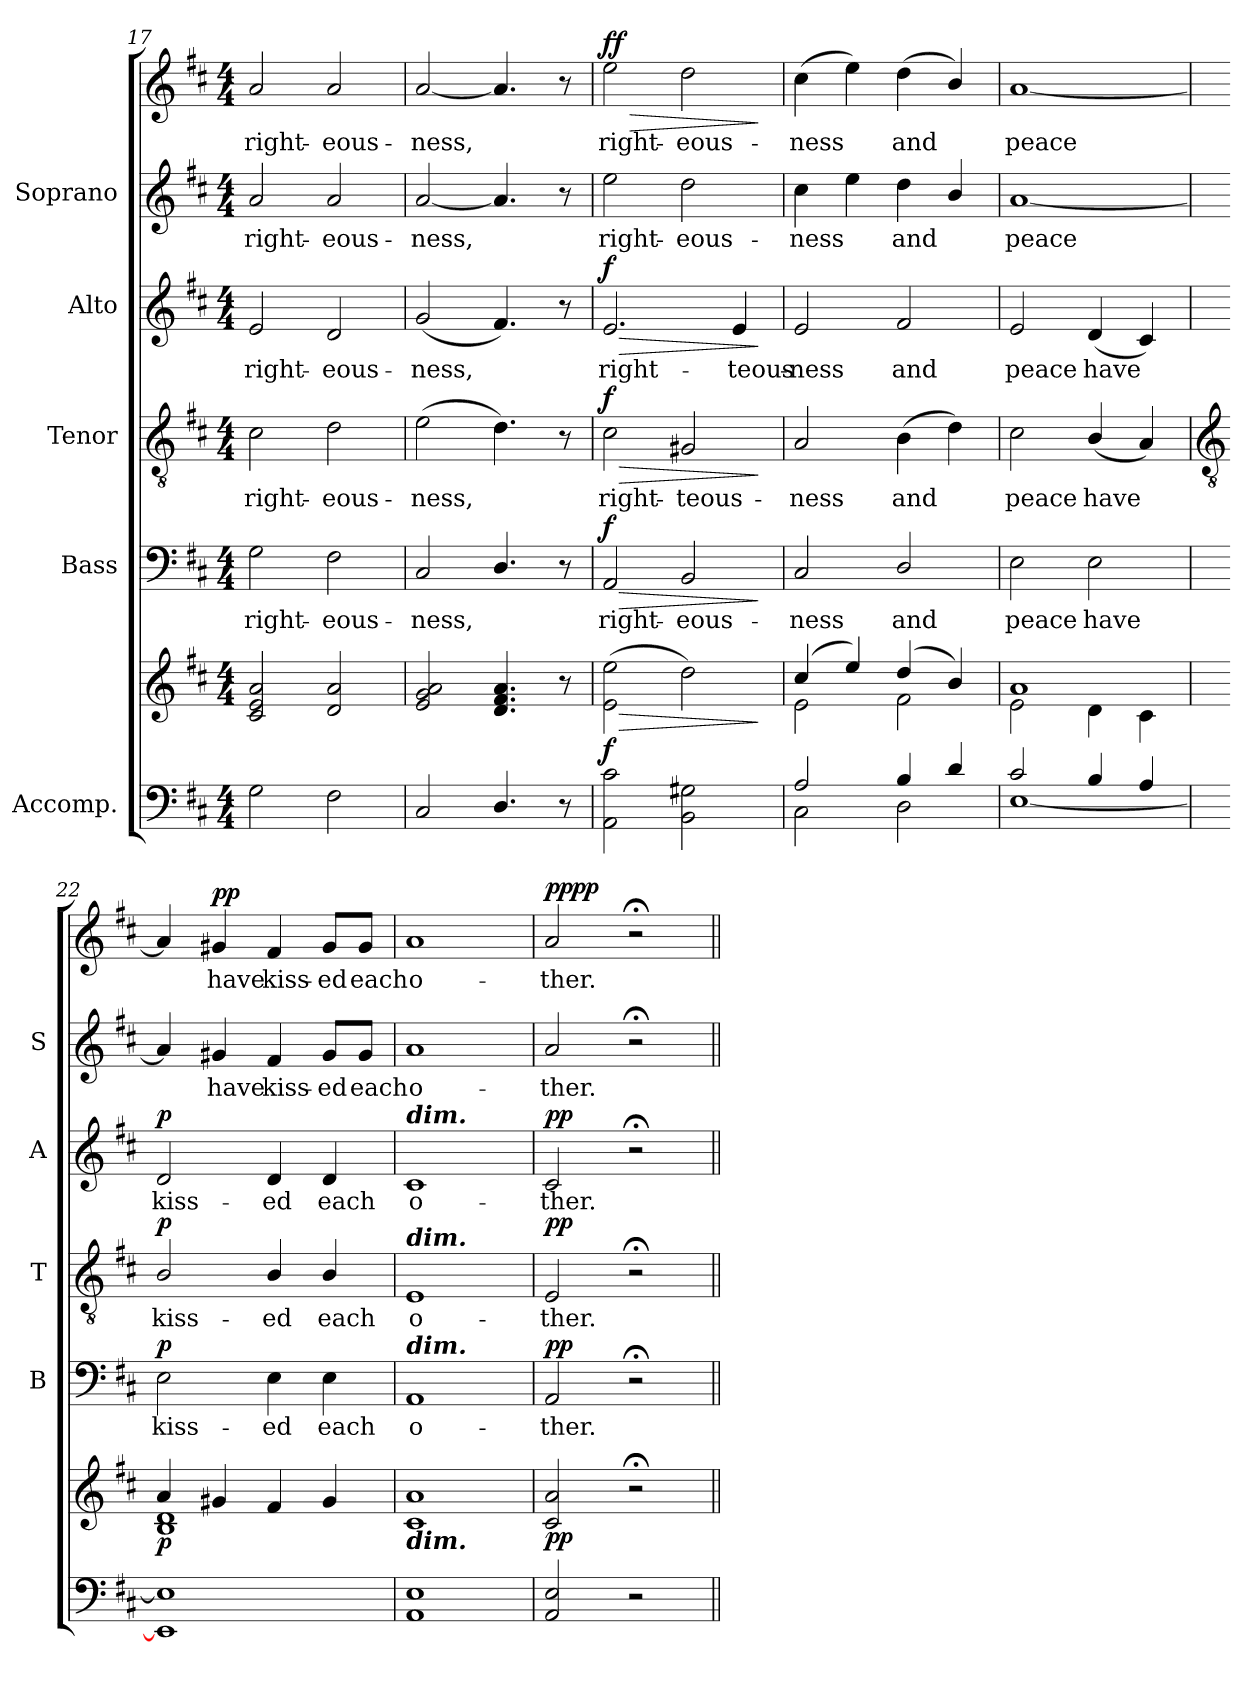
**kern	**kern	**dynam	**kern	**text	**dynam	**kern	**text	**dynam	**kern	**text	**dynam	**kern	**text	**kern	**text	**dynam
*part5	*part5	*part5	*part4	*part4	*part4	*part3	*part3	*part3	*part2	*part2	*part2	*part1	*part1	*part1	*part1	*part1
*staff7	*staff6	*staff6/7	*staff5	*staff5	*staff5	*staff4	*staff4	*staff4	*staff3	*staff3	*staff3	*staff2	*staff2	*staff1	*staff1	*staff1/2
*I"Accomp.	*	*	*I"Bass	*	*	*I"Tenor	*	*	*I"Alto	*	*	*I"Soprano	*	*	*	*
*	*	*	*I'B	*	*	*I'T	*	*	*I'A	*	*	*I'S	*	*	*	*
*clefF4	*clefG2	*	*clefF4	*	*	*clefGv2	*	*	*clefG2	*	*	*	*	*clefG2	*	*
*k[f#c#]	*k[f#c#]	*	*k[f#c#]	*	*	*k[f#c#]	*	*	*k[f#c#]	*	*	*k[f#c#]	*	*k[f#c#]	*	*
*D:	*D:	*	*D:	*	*	*D:	*	*	*D:	*	*	*D:	*	*D:	*	*
*M4/4	*M4/4	*	*M4/4	*	*	*M4/4	*	*	*M4/4	*	*	*M4/4	*	*M4/4	*	*
=17	=17	=17	=17	=17	=17	=17	=17	=17	=17	=17	=17	=17	=17	=17	=17	=17
*^	*^	*	*	*	*	*	*	*	*	*	*	*	*	*	*	*
!	!	!	!	!	!	!LO:LY:b	!	!	!LO:LY:b	!	!	!LO:LY:b	!	!	!LO:LY:b	!	!LO:LY:b	!
2G\	2ryy	2c#/ 2e/ 2a/	2ryy	.	2G	right-	.	2c#	right-	.	2e	right-	.	2a	right-	2a	right-	.
!	!	!	!	!	!	!LO:LY:b	!	!	!LO:LY:b	!	!	!LO:LY:b	!	!	!LO:LY:b	!	!LO:LY:b	!
2F#\	2ryy	2d/ 2a/	2ryy	.	2F#	-eous-	.	2d	-eous-	.	2d	-eous-	.	2a	-eous-	2a	-eous-	.
=18	=18	=18	=18	=18	=18	=18	=18	=18	=18	=18	=18	=18	=18	=18	=18	=18	=18	=18
!	!	!	!	!	!	!LO:LY:b	!	!	!LO:LY:b	!	!	!LO:LY:b	!	!	!LO:LY:b	!	!LO:LY:b	!
2C#/	2ryy	2e/ 2g/ 2a/	2ryy	.	2C#	-ness,	.	(>2e	-ness,	.	(<2g	-ness,	.	[2a	-ness,	[2a	-ness,	.
4.D/	2ryy	4.d/ 4.f#/ 4.a/	2ryy	.	4.D/	.	.	4.d)	.	.	4.f#)	.	.	4.a]	.	4.a]	.	.
8r	.	8r	.	.	8r	.	.	8r	.	.	8r	.	.	8r	.	8r	.	.
=19	=19	=19	=19	=19	=19	=19	=19	=19	=19	=19	=19	=19	=19	=19	=19	=19	=19	=19
!	!	!	!	!LO:HP:b	!	!LO:LY:b	!LO:HP:b	!	!LO:LY:b	!LO:HP:b	!	!LO:LY:b	!LO:HP:b	!	!LO:LY:b	!	!LO:LY:b	!LO:HP:b
!	!	!	!	!LO:DY:n=1:b	!	!	!LO:DY:n=1:b	!	!	!LO:DY:n=1:b	!	!	!LO:DY:n=1:b	!	!	!	!	!LO:DY:n=1:b=2
!	!	!	!	!	!	!	!	!	!	!	!	!	!	!	!	!	!	!LO:DY:n=2:b
2AA\ 2c#\	2ryy	(>2e\ 2ee\	2ryy	> f	2AA	right-	> f	2c#	right-	> f	2.e	right-	> f	2ee	right-	2ee	right-	> f f
!	!	!	!	!	!	!LO:LY:b	!	!	!LO:LY:b	!	!	!	!	!	!LO:LY:b	!	!LO:LY:b	!
2BB\ 2G#X\	2ryy	2dd\)	2ryy	.	2BB	-eous-	.	2G#X	-teous-	.	.	.	.	2dd	-eous-	2dd	-eous-	.
!	!	!	!	!	!	!	!	!	!	!	!	!LO:LY:b	!	!	!	!	!	!
.	.	.	.	.	.	.	.	.	.	.	4e	-teous-	.	.	.	.	.	.
*v	*v	*	*	*	*	*	*	*	*	*	*	*	*	*	*	*	*	*
*	*v	*v	*	*	*	*	*	*	*	*	*	*	*	*	*	*	*
.	.	]	.	.	]	.	.	]	.	.	]	.	.	.	.	]
=20	=20	=20	=20	=20	=20	=20	=20	=20	=20	=20	=20	=20	=20	=20	=20	=20
*^	*^	*	*	*	*	*	*	*	*	*	*	*	*	*	*	*
!	!	!	!	!	!	!LO:LY:b	!	!	!LO:LY:b	!	!	!LO:LY:b	!	!	!LO:LY:b	!	!LO:LY:b	!
2A/	2C#\	(>4cc#/	2e\	.	2C#	-ness	.	2A	-ness	.	2e	-ness	.	4cc#	-ness	(>4cc#	-ness	.
.	.	4ee/)	.	.	.	.	.	.	.	.	.	.	.	4ee	.	4ee)	.	.
!	!	!	!	!	!	!LO:LY:b	!	!	!LO:LY:b	!	!	!LO:LY:b	!	!	!LO:LY:b	!	!LO:LY:b	!
4B/	2D\	(>4dd/	2f#\	.	2D/	and	.	(>4B	and	.	2f#	and	.	4dd	and	(>4dd	and	.
4d/	.	4b/)	.	.	.	.	.	4d)	.	.	.	.	.	4b/	.	4b/)	.	.
=21	=21	=21	=21	=21	=21	=21	=21	=21	=21	=21	=21	=21	=21	=21	=21	=21	=21	=21
!	!	!	!	!	!	!LO:LY:b	!	!	!LO:LY:b	!	!	!LO:LY:b	!	!	!LO:LY:b	!	!LO:LY:b	!
2c#/	[1E\	1a/	2e\	.	2E	peace	.	2c#	peace	.	2e	peace	.	[1a	peace	[1a	peace	.
!	!	!	!	!	!	!LO:LY:b	!	!	!LO:LY:b	!	!	!LO:LY:b	!	!	!	!	!	!
4B/	.	.	4d\	.	2E	have	.	(<4B/	have	.	(<4d	have	.	.	.	.	.	.
4A/	.	.	4c#\	.	.	.	.	4A)	.	.	4c#)	.	.	.	.	.	.	.
*v	*v	*	*	*	*	*	*	*	*	*	*	*	*	*	*	*	*	*
!!LO:LB:g=z
=22	=22	=22	=22	=22	=22	=22	=22	=22	=22	=22	=22	=22	=22	=22	=22	=22	=22
*	*	*	*	*	*	*	*clefGv2	*	*	*	*	*	*	*	*	*	*
!	!	!	!LO:DY:b	!	!LO:LY:b	!LO:DY:b	!	!LO:LY:b	!LO:DY:b	!	!LO:LY:b	!LO:DY:b	!	!	!	!	!
1EE] 1E]	4a/	1B\ 1d\	p	2E	kiss-	p	2B/	kiss-	p	2d	kiss-	p	4a]	.	4a]	.	.
!	!	!	!	!	!	!	!	!	!	!	!	!	!	!LO:LY:b	!	!LO:LY:b	!LO:DY:b=2
!	!	!	!	!	!	!	!	!	!	!	!	!	!	!	!	!	!LO:DY:n=1:b
.	4g#X/	.	.	.	.	.	.	.	.	.	.	.	4g#X	have	4g#X	have	p p
!	!	!	!	!	!LO:LY:b	!	!	!LO:LY:b	!	!	!LO:LY:b	!	!	!LO:LY:b	!	!LO:LY:b	!
.	4f#/	.	.	4E	-ed	.	4B/	-ed	.	4d	-ed	.	4f#	kiss-	4f#	kiss-	.
!	!	!	!	!	!LO:LY:b	!	!	!LO:LY:b	!	!	!LO:LY:b	!	!	!LO:LY:b	!	!LO:LY:b	!
.	4g#/	.	.	4E	each	.	4B/	each	.	4d	each	.	8g#/L	-ed	8g#/L	-ed	.
!	!	!	!	!	!	!	!	!	!	!	!	!	!	!LO:LY:b	!	!LO:LY:b	!
.	.	.	.	.	.	.	.	.	.	.	.	.	8g#/J	each	8g#/J	each	.
=23	=23	=23	=23	=23	=23	=23	=23	=23	=23	=23	=23	=23	=23	=23	=23	=23	=23
!	!	!	!	!	!	!	!	!	!	!LO:TX:a:Bi:t=dim.	!	!	!	!	!	!	!
!	!	!	!	!	!	!	!LO:TX:a:Bi:t=dim.	!	!	!	!	!	!	!	!	!	!
!	!	!	!	!LO:TX:a:Bi:t=dim.	!	!	!	!	!	!	!	!	!	!	!	!	!
!	!LO:TX:b:Bi:t=dim.	!	!	!	!	!	!	!	!	!	!	!	!	!	!	!	!
!	!	!	!	!	!LO:LY:b	!	!	!LO:LY:b	!	!	!LO:LY:b	!	!	!LO:LY:b	!	!LO:LY:b	!
1AA 1E	1a/	1c#\	.	1AA	o-	.	1E	o-	.	1c#	o-	.	1a	o-	1a	o-	.
=24	=24	=24	=24	=24	=24	=24	=24	=24	=24	=24	=24	=24	=24	=24	=24	=24	=24
!	!	!	!LO:DY:b	!	!LO:LY:b	!LO:DY:b	!	!LO:LY:b	!LO:DY:b	!	!LO:LY:b	!LO:DY:b	!	!LO:LY:b	!	!LO:LY:b	!LO:DY:b=2
!	!	!	!	!	!	!	!	!	!	!	!	!	!	!	!	!	!LO:DY:n=1:b
2AA 2E	2c#/ 2a/	2ryy	pp	2AA	ther.	pp	2E	ther.	pp	2c#	ther.	pp	2a	ther.	2a	ther.	pp pp
2r	2r;<	2ryy	.	2r;<	.	.	2r;<	.	.	2r;<	.	.	2r;<	.	2r;<	.	.
*	*v	*v	*	*	*	*	*	*	*	*	*	*	*	*	*	*	*
=||	=||	=||	=||	=||	=||	=||	=||	=||	=||	=||	=||	=||	=||	=||	=||	=||
*-	*-	*-	*-	*-	*-	*-	*-	*-	*-	*-	*-	*-	*-	*-	*-	*-
